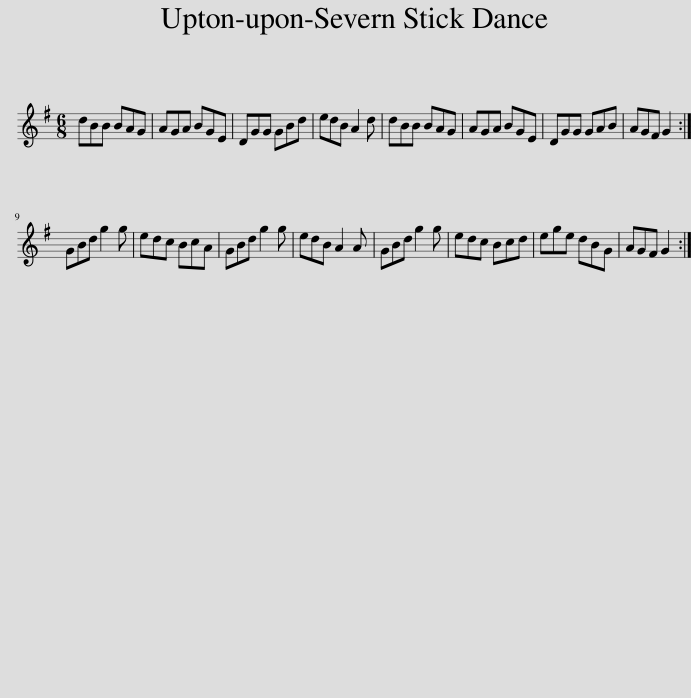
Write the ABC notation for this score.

X:1
L:1/8
M:6/8
I:linebreak $
K:G
V:1 treble
V:1
 dBB BAG | AGA BGE | DGG GBd | edB A2 d | dBB BAG | %5
 AGA BGE | DGG GAB | AGF G2 :|$ GBd g2 g | edc BcA | %10
 GBd g2 g | edB A2 A | GBd g2 g | edc Bcd | ege dBG | %15
 AGF G2 :| %16
